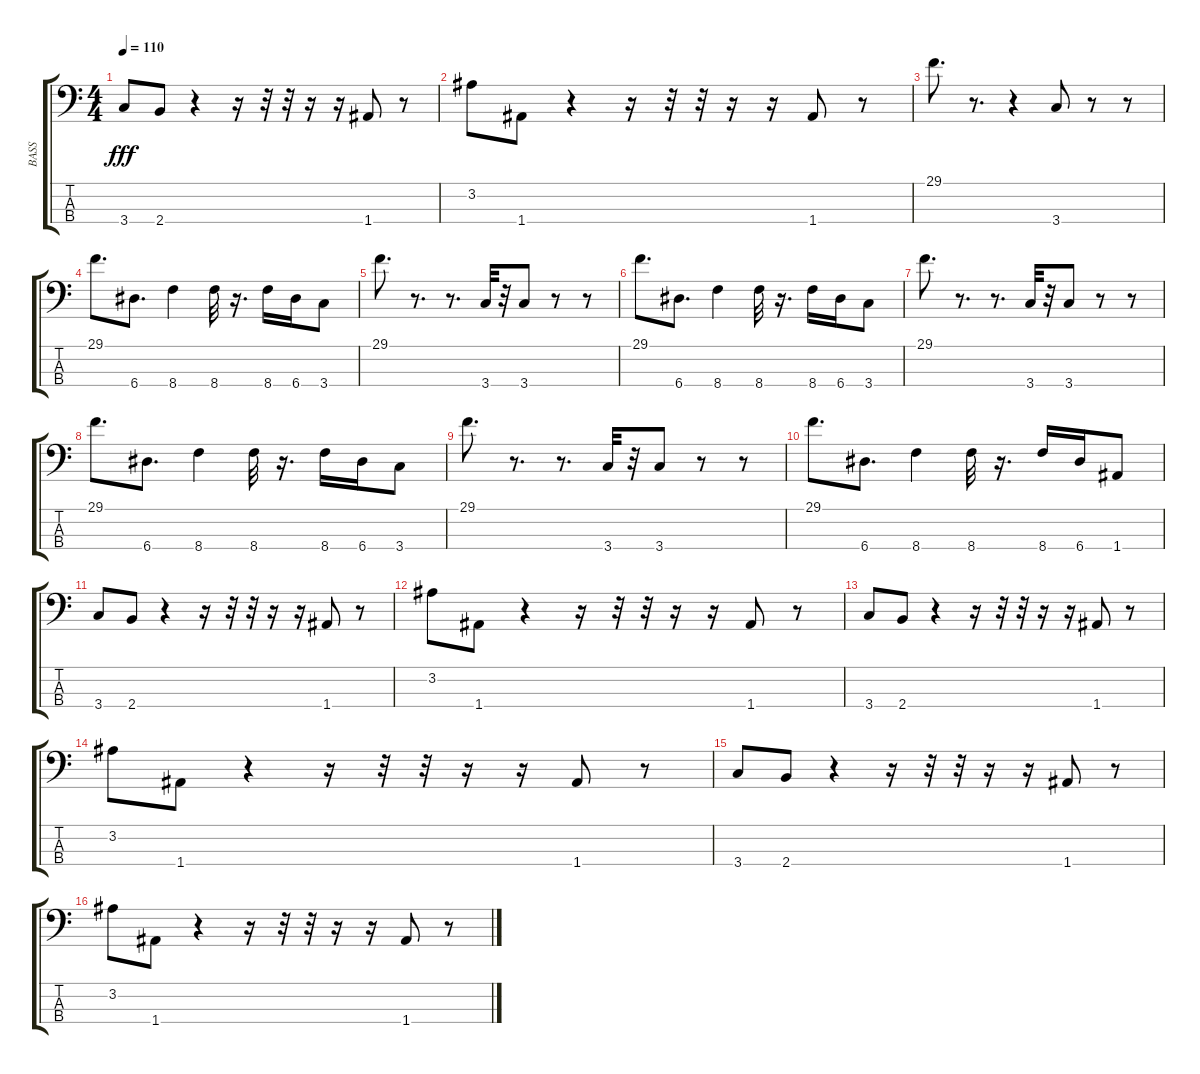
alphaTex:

\track ("BASS" "BASS") {solo instrument electricbassfinger}
\staff {score tabs}
\tuning (C-1 G2 D2 A1) {hide}
\ts (4 4)
\tempo 110
\clef f4
\ks c
3.4.8{dy fff} 2.4.8 r.4 r.16 r.32 r.32 r.16 r.16 1.4.8 r.8 |
3.2.8 1.4.8 r.4 r.16 r.32 r.32 r.16 r.16 1.4.8 r.8 |
29.1.8{d} r.8{d} r.4 3.4.8 r.8 r.8 |
29.1.8{d} 6.4.8{d} 8.4.4 8.4.32 r.16{d} 8.4.16 6.4.16 3.4.8 |
29.1.8{d} r.8{d} r.8{d} 3.4.32 r.32 3.4.8 r.8 r.8 |
29.1.8{d} 6.4.8{d} 8.4.4 8.4.32 r.16{d} 8.4.16 6.4.16 3.4.8 |
29.1.8{d} r.8{d} r.8{d} 3.4.32 r.32 3.4.8 r.8 r.8 |
29.1.8{d} 6.4.8{d} 8.4.4 8.4.32 r.16{d} 8.4.16 6.4.16 3.4.8 |
29.1.8{d} r.8{d} r.8{d} 3.4.32 r.32 3.4.8 r.8 r.8 |
29.1.8{d} 6.4.8{d} 8.4.4 8.4.32 r.16{d} 8.4.16 6.4.16 1.4.8 |
3.4.8 2.4.8 r.4 r.16 r.32 r.32 r.16 r.16 1.4.8 r.8 |
3.2.8 1.4.8 r.4 r.16 r.32 r.32 r.16 r.16 1.4.8 r.8 |
3.4.8 2.4.8 r.4 r.16 r.32 r.32 r.16 r.16 1.4.8 r.8 |
3.2.8 1.4.8 r.4 r.16 r.32 r.32 r.16 r.16 1.4.8 r.8 |
3.4.8 2.4.8 r.4 r.16 r.32 r.32 r.16 r.16 1.4.8 r.8 |
3.2.8 1.4.8 r.4 r.16 r.32 r.32 r.16 r.16 1.4.8 r.8
